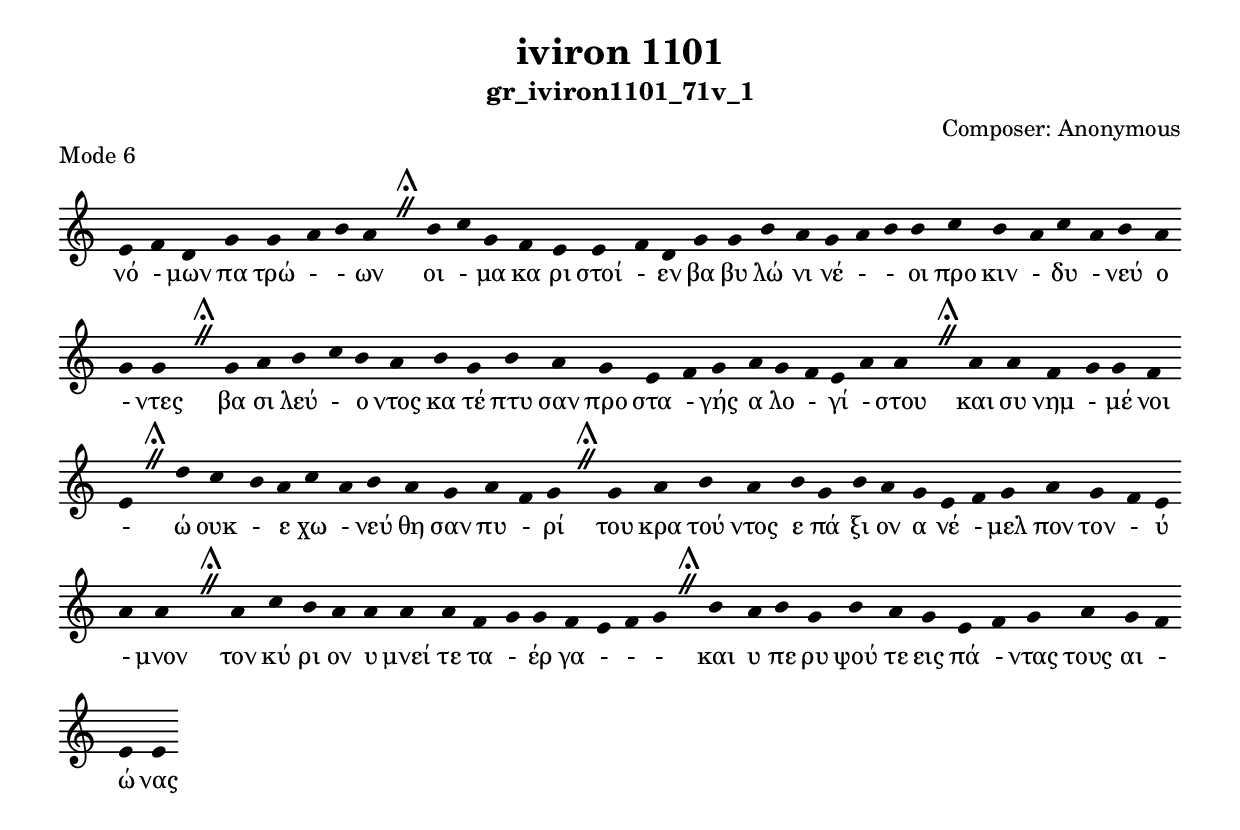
\include "gregorian.ly"

	\header {
 	  title = "iviron 1101"
	  subtitle = "gr_iviron1101_71v_1"
	  composer = "Composer: Αnonymous"
	  piece = "Mode 6"
	}

	chant = {
	  e'4 f'4 d'4 g'4 g'4 a'4 b'4 a'4 \divisioMaior
 b'4 c''4 g'4 f'4 e'4 e'4 f'4 d'4 g'4 g'4 b'4 a'4 g'4 a'4 b'4 b'4 c''4 b'4 a'4 c''4 a'4 b'4 a'4 g'4 g'4 \divisioMaior
 g'4 a'4 b'4 c''4 b'4 a'4 b'4 g'4 b'4 a'4 g'4 e'4 f'4 g'4 a'4 g'4 f'4 e'4 a'4 a'4 \divisioMaior
 a'4 a'4 f'4 g'4 g'4 f'4 e'4 \divisioMaior
 d''4 c''4 b'4 a'4 c''4 a'4 b'4 a'4 g'4 a'4 f'4 g'4 \divisioMaior
 g'4 a'4 b'4 a'4 b'4 g'4 b'4 a'4 g'4 e'4 f'4 g'4 a'4 g'4 f'4 e'4 a'4 a'4 \divisioMaior
 a'4 c''4 b'4 a'4 a'4 a'4 a'4 f'4 g'4 g'4 f'4 e'4 f'4 g'4 \divisioMaior
 b'4 a'4 b'4 g'4 b'4 a'4 g'4 e'4 f'4 g'4 a'4 g'4 f'4 e'4 e'4\finalis
	}

	verba = \lyricmode {νό - μων πα τρώ -  - ων 
οι - μα κα ρι στοί - εν βα βυ λώ νι νέ -  - οι προ κιν - δυ - νεύ ο - ντες 
βα σι λεύ - ο ντος κα τέ πτυ σαν προ στα - γής α λο - γί - στου 
και συ νημ - μέ νοι - 
ώ ουκ - ε χω - νεύ θη σαν πυ - ρί 
του κρα τού ντος ε πά ξι ον α νέ - μελ πον τον - ύ - μνον 
τον κύ ρι ον υ μνεί τε τα - έρ γα -  -  - 
και υ πε ρυ ψού τε εις πά - ντας τους αι - ώ νας 
	}


	\score {
	  \new Staff <<
	  \new Voice = "melody" \chant
	  \new Lyrics = "one" \lyricsto melody \verba
	  >>
	  \layout {
	    \context {
	      \Staff
	      \remove "Time_signature_engraver"
	      \remove "Bar_engraver"
	    }
	    \context {
	      \Voice
	      \remove "Stem_engraver"
	    }
	  }
	}